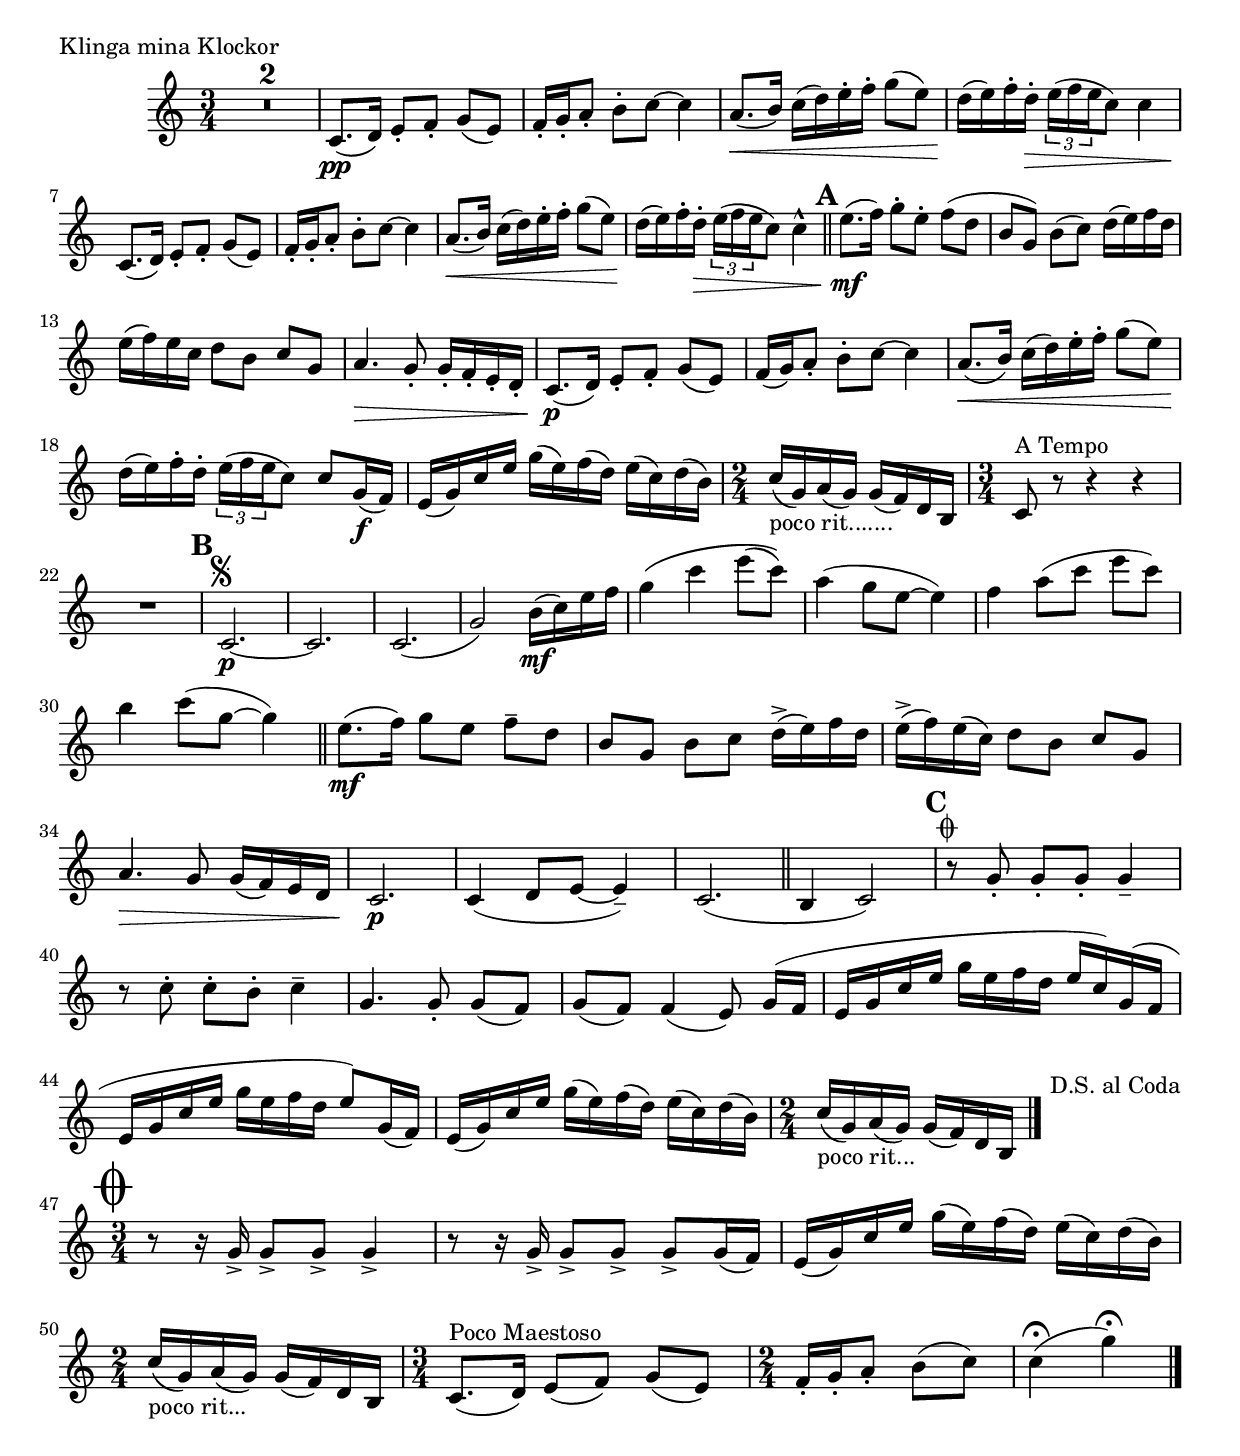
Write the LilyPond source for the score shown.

\version "2.22.1"
% When ready to include in collection:	1. Comment out top section with \Include file(s)
%					2. \midi section if present.
%Comment out from here
%{
\include "../../../Includes/Polis_format.ily"

%...to here
%}
  \score {

    % Svenska Polisens Marscher: 1. Title    
    \relative c'' { 
    	    \key c \major \time 3/4 
    	    \compressEmptyMeasures
    	    \set Score.markFormatter = #format-mark-box-letters
    	    \override DynamicLineSpanner #'staff-padding = #2
    	    \set Score.explicitKeySignatureVisibility = #begin-of-line-visible
    	    
    R2.*2 |
    c,8. \pp ( [ d16 ) ] e8 -. [ f8 -. ] g8 ( [ e8 ) ] |
    f16 -. [ g16 -. a8 -. ] b8 -. [ c8 ~ ] c4 |
    a8. \< ( [ b16 ) ] c16 ( [ d16 ) e16 -. f16 -. ] g8 ( [ e8 ) ] |
    d16 \! ( [ e16 ) f16 -. d16 \> -. ] \times 2/3 {e16 ( [ f16 e16}
    c8 ) ] c4 |
    c,8. \! ( [ d16 ) ] e8 -. [ f8 -. ] g8 ( [ e8 ) ] |
    f16 -. [ g16 -. a8 -. ] b8 -. [ c8 ~ ] c4 |
    a8. \< ( [ b16 ) ] c16 ( [ d16 ) e16 -. f16 -. ] g8 ( [ e8 ) ] |
    d16 \! ( [ e16 ) f16-. d16-. \> ] \times 2/3 {e16 ( [ f16 e16}
    c8 ) ] c4 ^^ \bar "||"
    
\mark \default | % 11 A
  e8. \! \mf ( [ f16 ) ] g8 -. [ e8 -. ] f8 ( [ d8 ] | % 12
  b8 [ g8 ) ] b8 ( [ c8 ) ] d16 ( [ e16 ) f16 d16 ] \break | % 13
  e16 ( [ f16 ) e16 c16 ] d8 [ b8 ] c8 [ g8 ] | % 14
  a4. \> g8 -. g16 -. [ f16 -. e16 -. d16 -. ] | % 15
  c8. \! \p ( [ d16 ) ] e8 -. [ f8 -. ] g8 ( [ e8 ) ] | % 16
  f16 ( [ g16 ) a8 -. ] b8 -. [ c8 ~ ] c4 | % 17
  a8. \< ( [ b16 ) ] c16 ( [ d16 ) e16 -. f16 -. ] g8 ( [ e8 ) ]
  \break | % 18
  d16 \! ( [ e16 ) f16 -. d16 -. ] \times 2/3 {
    e16 ( [ f16 e16
  }
  c8 ) ] c8 [ g16 \f ( f16 ) ] | % 19
  e16 ( [ g16 ) c16 e16 ] g16 ( [ e16 ) f16 ( d16 ) ] e16 ( [ c16 ) d16
  ( b16 ) ] | % 20
  
  \time 2/4
  c16 _"poco rit......." ( [ g16 ) a16 ( g16 ) ] g16 ( [ f16 ) d16 b16
  ] | % 21
  
  \time 3/4  | % 21
  c8 ^"A Tempo" r8 r4 r4 | % 22
  R2. | % 23
  
  \mark \default %B 
  c2.^\markup {\musicglyph #"scripts.segno"} \p ~ | % 24
  c2. | % 25
  c2. ( | % 26
  g'2 ) b16 \mf ( [ c16 ) e16 f16 ] | % 27
  g4 \( c4 e8 (c8)\) | % 28
  a4 ( g8 [ e8 ~ ] e4 ) | % 29
  f4 a8 ( [ c8 ] e8 [ c8 ) ] |
  b4 c8 ( [ g8 ~ ] g4 ) \bar "||"
  e8. \mf ( [ f16 ) ] g8 [ e8 ] f8 -- [ d8 ] | % 32
  b8 [ g8 ] b8 [ c8 ] d16 ( -> [ e16 ) f16 d16 ] | % 33
  e16 ( -> [ f16 ) e16 ( c16 ) ] d8 [ b8 ] c8 [ g8 ] | % 34
  a4. \> g8 g16 ( [ f16 ) e16 d16 ] | % 35
  c2. \! \p | % 36
  c4 ( d8 [ e8 ~ ] e4 ) -- | % 37
  c2. ( \bar "||"
%  \once \override Score.RehearsalMark #'extra-offset = #'( 8.0 . 1.0 )
  b4 c2 ) | % 39
  
\mark \default %C
  r8^\markup { \musicglyph #"scripts.coda" }  g'8 -. g8 -. [ g8 -. ] g4 -- |
  r8 c8 -. c8 -. [ b8 -. ] c4 -- | % 41
  g4. g8 -. g8 ( [ f8 ) ] | % 42
  g8 ( [ f8 ) ] f4 ( e8 ) g16 ( [ f16 ] | % 43
  e16 [ g16 c16 e16 ] g16 [ e16 f16 d16 ] e16 [ c16 ) g16 ( f16 ] | % 44
  e16 [ g16 c16 e16 ] g16 [ e16 f16 d16 ] e8 ) [ g,16 ( f16 ) ] | % 45
  e16 ( [ g16 ) c16 e16 ] g16 ( [ e16 ) f16 ( d16 ) ] e16 ( [ c16 ) d16
  ( b16 ) ] | % 46
  \time 2/4  | % 46
  c16 _"poco rit..." ( [ g16 ) a16 ( g16 ) ] g16 ( [ f16 ) d16 b16 ]
  \bar "|."
 
    % \cadenzaOn will suppress the bar count and \stopStaff removes the staff lines.
    \cadenzaOn
      \stopStaff

      \override Staff.TimeSignature #'break-visibility = #end-of-line-invisible 
      \set Staff.explicitClefVisibility = #end-of-line-invisible 
      \set Staff.explicitKeySignatureVisibility = #end-of-line-invisible 
      \set Staff.printKeyCancellation = ##f 

%      \once \override TextScript.extra-offset = #'( 2 . -3.5 )
%      \once \override TextScript #'word-space = #1.5
%      \once \override TextScript #'X-offset = #8
      \once \override TextScript #'Y-offset = #-1
        | s1*0^\markup { D.S. al Coda } 

        % Increasing the unfold counter will expand the staff-free space
       \repeat unfold 1 {
          s4 s4 s4 s4 s4 s4 s4
          \bar "" }
        % Resume bar count and show staff lines again
        \break
     \startStaff
   \cadenzaOff

     % Coda on new line, use this:
     \once \override Score.RehearsalMark.font-size = #5
     \mark \markup { \musicglyph #"scripts.coda" }

   % The coda
   	\time 3/4
   	\override TextScript #'outside-staff-horizontal-padding = #5
  r8 r16 g'16 -> g8 -> [ g8 -> ] g4 -> | % 49
  r8 r16 g16 -> g8 -> [ g8 -> ] g8 -> [ g16 ( f16 ) ] |
  e16 ( [ g16 ) c16 e16 ] g16 ( [ e16 ) f16 ( d16 ) ] e16 ( [ c16 ) d16
  ( b16 ) ] | % 51
  \time 2/4  | % 51
  c16 _"poco rit..." ( [ g16 ) a16 ( g16 ) ] g16 ( [ f16 ) d16 b16 ] | % 52
  \time 3/4  | % 52
  c8. ^"Poco Maestoso" ( [ d16 ) ] e8 ( [ f8 ) ] g8 ( [ e8 ) ] | % 53
  \time 2/4  f16 -. [ g16 -. a8 -. ] b8 ( [ c8 ) ] c4 ( ^\fermata g'4
  ) ^\fermata \bar "|."


  
    }%end relative
    
    \header {
    	    piece = "Klinga mina Klockor"
    	    composer = \markup {\concat {"Arr. Olle J"\char#246"rnbrink"}}
    	}
  }%end score
